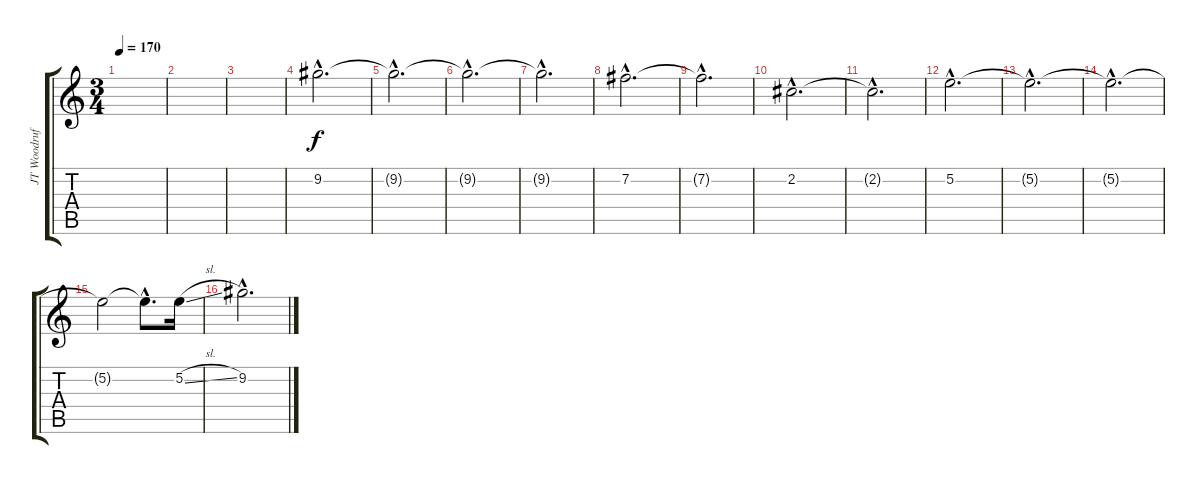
\track ("JT Woodruff (Guitar)" "JT Woodruf") {instrument distortionguitar}
\staff {score tabs}
\tuning (E4 B3 G3 D3 A2 E2) {hide}
\ts (3 4)
\tempo 170
\clef g2
\ks c
|
|
|
9.2{hac}.2{d volume 10 balance 6 instrument overdrivenguitar} |
9.2{hac t}.2{d} |
9.2{hac t}.2{d} |
9.2{hac t}.2{d} |
7.2{hac}.2{d} |
7.2{hac t}.2{d} |
2.2{hac}.2{d} |
2.2{hac t}.2{d} |
5.2{hac}.2{d volume 0} |
5.2{hac t}.2{d} |
5.2{hac t}.2{d} |
5.2{t}.2 5.2{hac t}.8{d} 5.2{sl}.16{volume 10} |
9.2{hac}.2{d volume 3}
